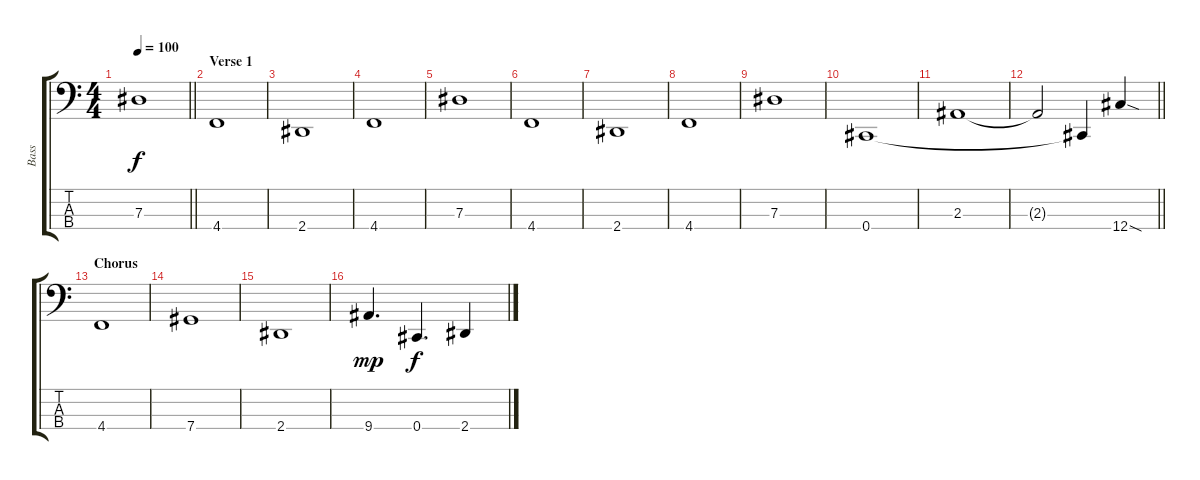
\track ("Bass" "Bass") {instrument electricbassfinger}
\staff {score tabs}
\tuning (Gb2 Db2 Ab1 Db1) {hide}
\ts (4 4)
\tempo 100
\clef f4
\barLineRight lightlight
\ks c
7.3.1{dy f} |
\section ("" "Verse 1")
4.4.1 |
2.4.1 |
4.4.1 |
7.3.1 |
4.4.1 |
2.4.1 |
4.4.1 |
7.3.1 |
0.4.1 |
2.3.1 |
\barLineRight lightlight
2.3{t}.2 0.4{t}.4 12.4{sod}.4 |
\section ("" "Chorus ")
4.4.1 |
7.4.1 |
2.4.1 |
9.4.4{d dy mp} 0.4.4{d dy f} 2.4.4
